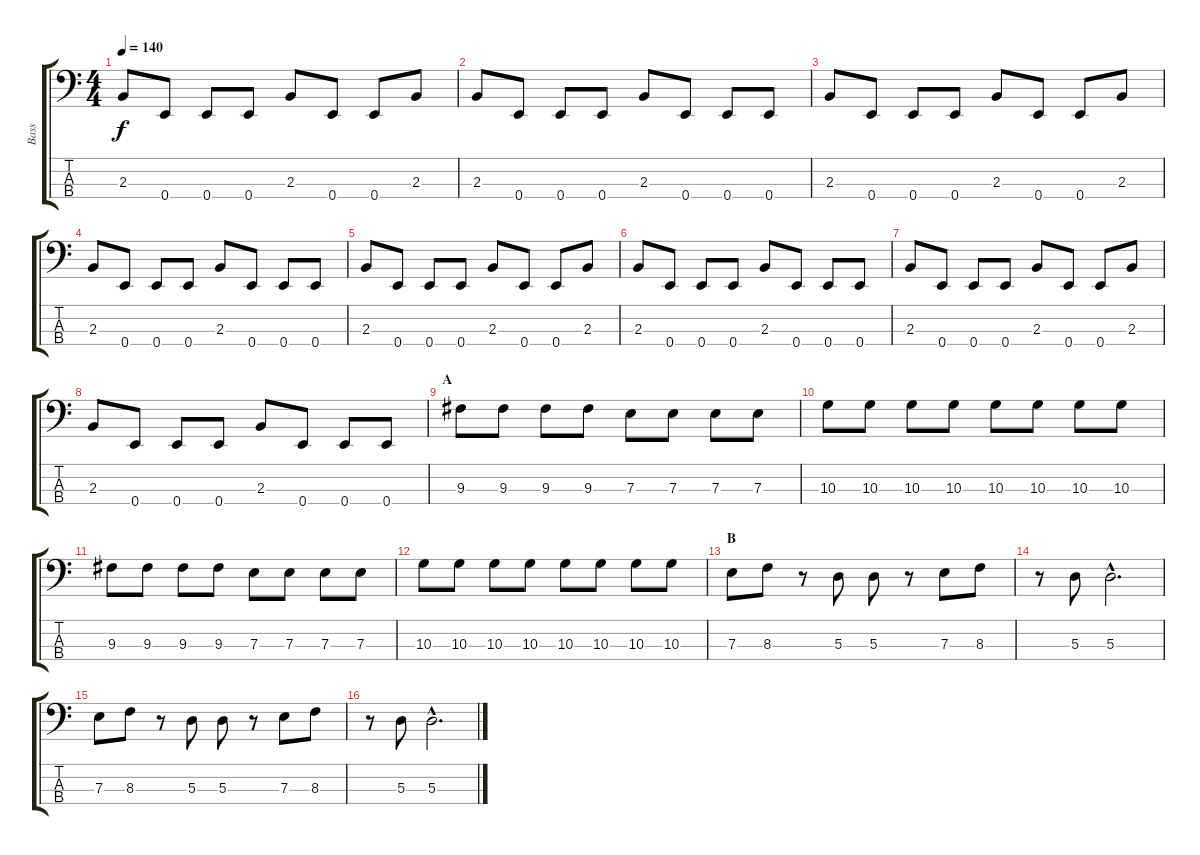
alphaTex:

\track ("Bass" "Bass") {instrument electricbassfinger}
\staff {score tabs}
\tuning (G2 D2 A1 E1) {hide}
\ts (4 4)
\tempo 140
\clef f4
\ks c
2.3.8{dy f} 0.4.8 0.4.8 0.4.8 2.3.8 0.4.8 0.4.8 2.3.8 |
2.3.8 0.4.8 0.4.8 0.4.8 2.3.8 0.4.8 0.4.8 0.4.8 |
2.3.8 0.4.8 0.4.8 0.4.8 2.3.8 0.4.8 0.4.8 2.3.8 |
2.3.8 0.4.8 0.4.8 0.4.8 2.3.8 0.4.8 0.4.8 0.4.8 |
2.3.8 0.4.8 0.4.8 0.4.8 2.3.8 0.4.8 0.4.8 2.3.8 |
2.3.8 0.4.8 0.4.8 0.4.8 2.3.8 0.4.8 0.4.8 0.4.8 |
2.3.8 0.4.8 0.4.8 0.4.8 2.3.8 0.4.8 0.4.8 2.3.8 |
2.3.8 0.4.8 0.4.8 0.4.8 2.3.8 0.4.8 0.4.8 0.4.8 |
\section ("" "A")
9.3.8 9.3.8 9.3.8 9.3.8 7.3.8 7.3.8 7.3.8 7.3.8 |
10.3.8 10.3.8 10.3.8 10.3.8 10.3.8 10.3.8 10.3.8 10.3.8 |
9.3.8 9.3.8 9.3.8 9.3.8 7.3.8 7.3.8 7.3.8 7.3.8 |
10.3.8 10.3.8 10.3.8 10.3.8 10.3.8 10.3.8 10.3.8 10.3.8 |
\section ("" "B")
7.3.8 8.3.8 r.8 5.3.8 5.3.8 r.8 7.3.8 8.3.8 |
r.8 5.3.8 5.3{hac}.2{d} |
7.3.8 8.3.8 r.8 5.3.8 5.3.8 r.8 7.3.8 8.3.8 |
r.8 5.3.8 5.3{hac}.2{d}
